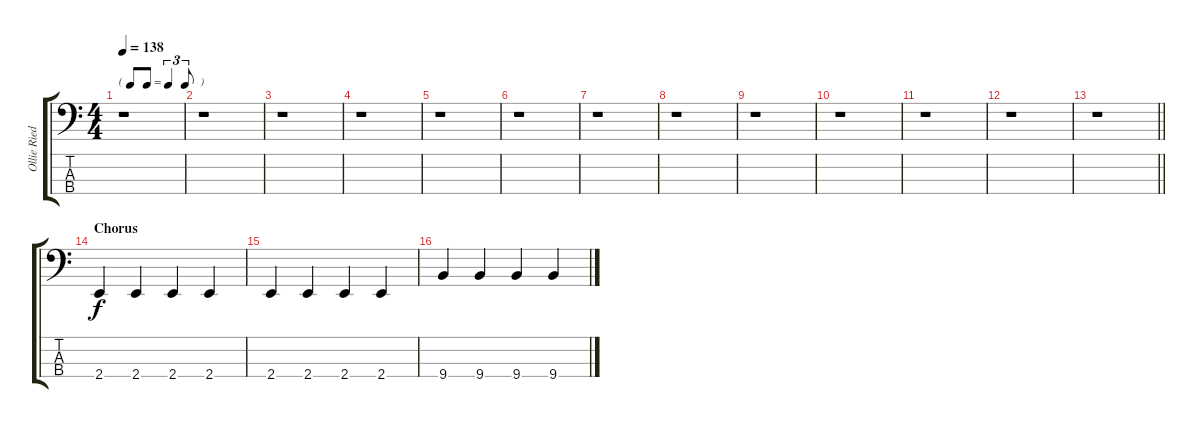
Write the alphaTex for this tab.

\track ("Ollie Riedel" "Ollie Ried") {instrument electricbasspick}
\staff {score tabs}
\tuning (G2 D2 A1 D1) {hide}
\ts (4 4)
\tf triplet8th
\tempo 138
\clef f4
\ks c
r.1{dy f} |
r.1 |
r.1 |
r.1 |
r.1 |
r.1 |
r.1 |
r.1 |
r.1 |
r.1 |
r.1 |
r.1 |
\barLineRight lightlight
r.1 |
\section ("" "Chorus")
2.4.4 2.4.4 2.4.4 2.4.4 |
2.4.4 2.4.4 2.4.4 2.4.4 |
9.4.4 9.4.4 9.4.4 9.4.4
